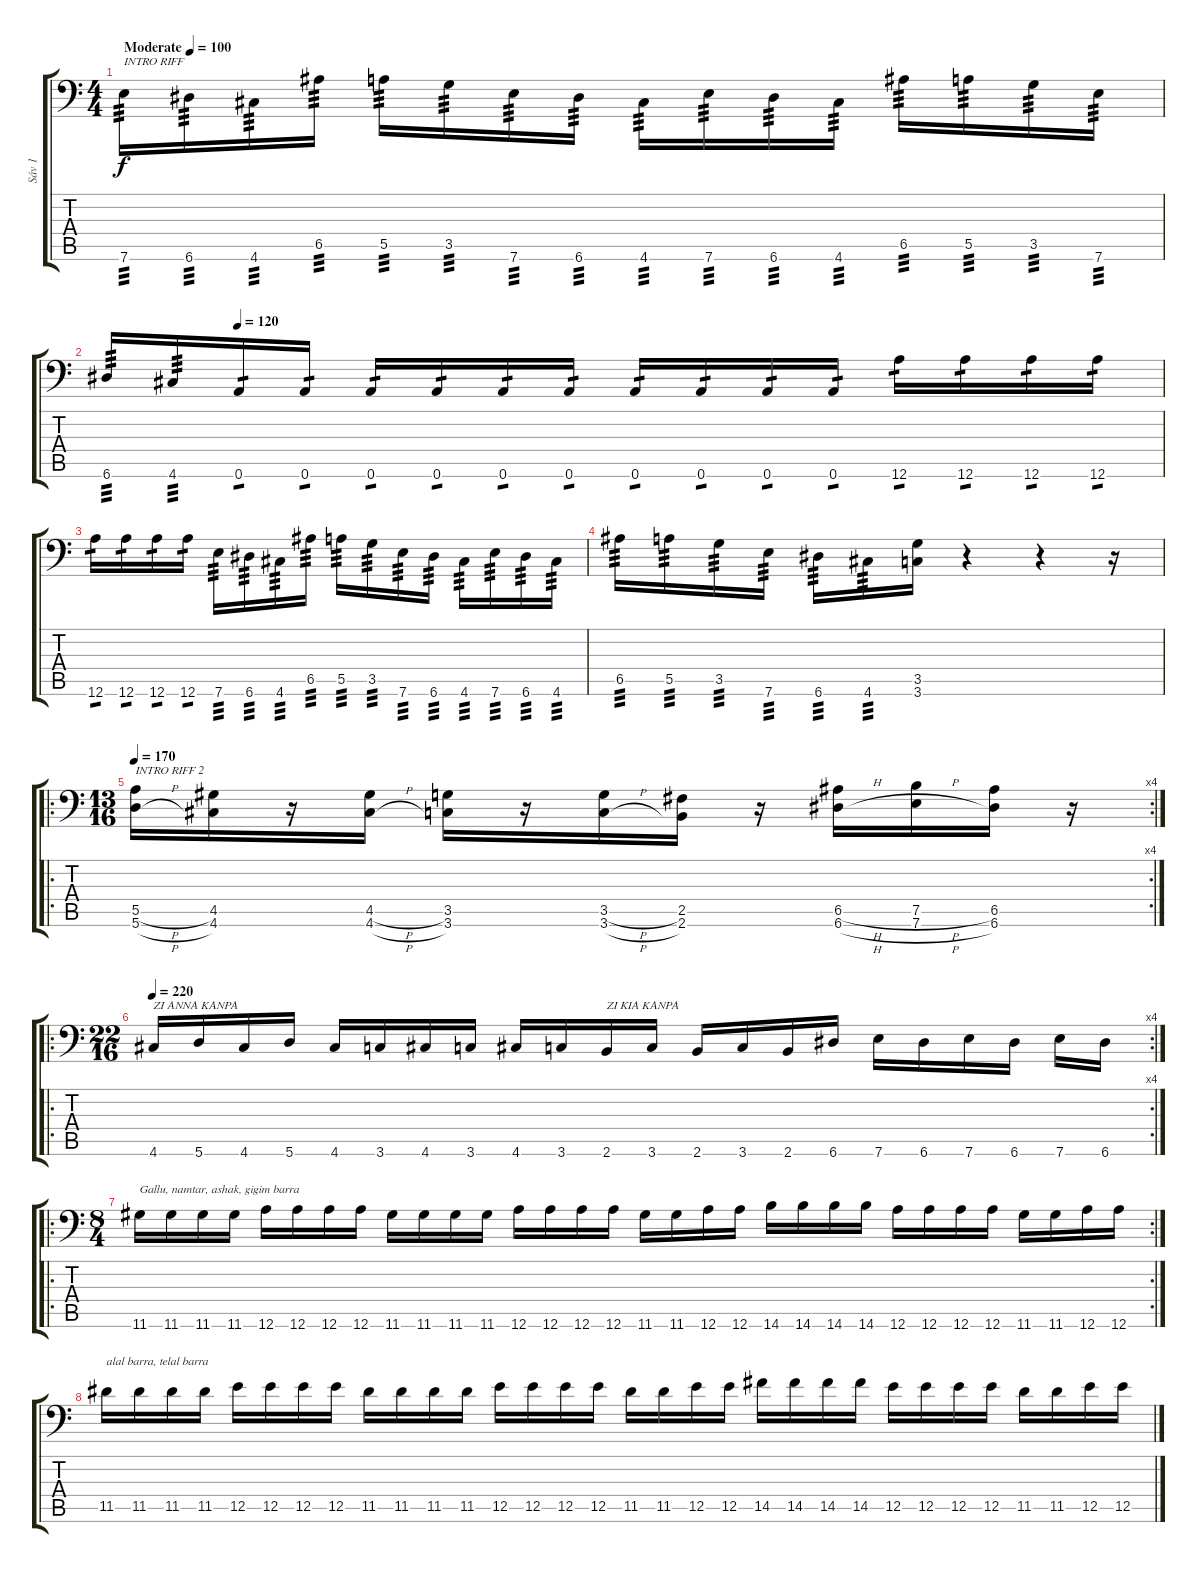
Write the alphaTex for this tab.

\track ("Sáv 1" "Sáv 1") {instrument overdrivenguitar}
\staff {score tabs}
\tuning (B3 Gb3 D3 A2 E2 A1) {hide}
\ts (4 4)
\tempo (100 "Moderate")
\clef f4
\ks c
7.6.16{txt "INTRO RIFF" tp 3 dy f instrument overdrivenguitar} 6.6.16{tp 3} 4.6.16{tp 3} 6.5.16{tp 3} 5.5.16{tp 3} 3.5.16{tp 3} 7.6.16{tp 3} 6.6.16{tp 3} 4.6.16{tp 3} 7.6.16{tp 3} 6.6.16{tp 3} 4.6.16{tp 3} 6.5.16{tp 3} 5.5.16{tp 3} 3.5.16{tp 3} 7.6.16{tp 3} |
\tempo (120 0.125)
6.6.16{tp 3} 4.6.16{tp 3} 0.6.16{tp 1} 0.6.16{tp 1} 0.6.16{tp 1} 0.6.16{tp 1} 0.6.16{tp 1} 0.6.16{tp 1} 0.6.16{tp 1} 0.6.16{tp 1} 0.6.16{tp 1} 0.6.16{tp 1} 12.6.16{tp 1} 12.6.16{tp 1} 12.6.16{tp 1} 12.6.16{tp 1} |
12.6.16{tp 1} 12.6.16{tp 1} 12.6.16{tp 1} 12.6.16{tp 1} 7.6.16{tp 3} 6.6.16{tp 3} 4.6.16{tp 3} 6.5.16{tp 3} 5.5.16{tp 3} 3.5.16{tp 3} 7.6.16{tp 3} 6.6.16{tp 3} 4.6.16{tp 3} 7.6.16{tp 3} 6.6.16{tp 3} 4.6.16{tp 3} |
6.5.16{tp 3} 5.5.16{tp 3} 3.5.16{tp 3} 7.6.16{tp 3} 6.6.16{tp 3} 4.6.16{tp 3} (3.5 3.6).16 r.4 r.4 r.16 |
\ro
\rc 4
\ts (13 16)
\tempo 170
(5.5{h} 5.6{h}).16{txt "INTRO RIFF 2"} (4.5 4.6).16 r.16 (4.5{h} 4.6{h}).16 (3.5 3.6).16 r.16 (3.5{h} 3.6{h}).16 (2.5 2.6).16 r.16 (6.5{h} 6.6{h}).16 (7.5{h} 7.6{h}).16 (6.5 6.6).16 r.16 |
\ro
\rc 4
\ts (22 16)
\tempo 220
4.6.16{txt "ZI ANNA KANPA"} 5.6.16 4.6.16 5.6.16 4.6.16 3.6.16 4.6.16 3.6.16 4.6.16 3.6.16 2.6.16{txt "ZI KIA KANPA"} 3.6.16 2.6.16 3.6.16 2.6.16 6.6.16 7.6.16 6.6.16 7.6.16 6.6.16 7.6.16 6.6.16 |
\ro
\rc 2
\ts (8 4)
11.6.16{txt "Gallu, namtar, ashak, gigim barra"} 11.6.16 11.6.16 11.6.16 12.6.16 12.6.16 12.6.16 12.6.16 11.6.16 11.6.16 11.6.16 11.6.16 12.6.16 12.6.16 12.6.16 12.6.16 11.6.16 11.6.16 12.6.16 12.6.16 14.6.16 14.6.16 14.6.16 14.6.16 12.6.16 12.6.16 12.6.16 12.6.16 11.6.16 11.6.16 12.6.16 12.6.16 |
11.5.16{txt "alal barra, telal barra"} 11.5.16 11.5.16 11.5.16 12.5.16 12.5.16 12.5.16 12.5.16 11.5.16 11.5.16 11.5.16 11.5.16 12.5.16 12.5.16 12.5.16 12.5.16 11.5.16 11.5.16 12.5.16 12.5.16 14.5.16 14.5.16 14.5.16 14.5.16 12.5.16 12.5.16 12.5.16 12.5.16 11.5.16 11.5.16 12.5.16 12.5.16
